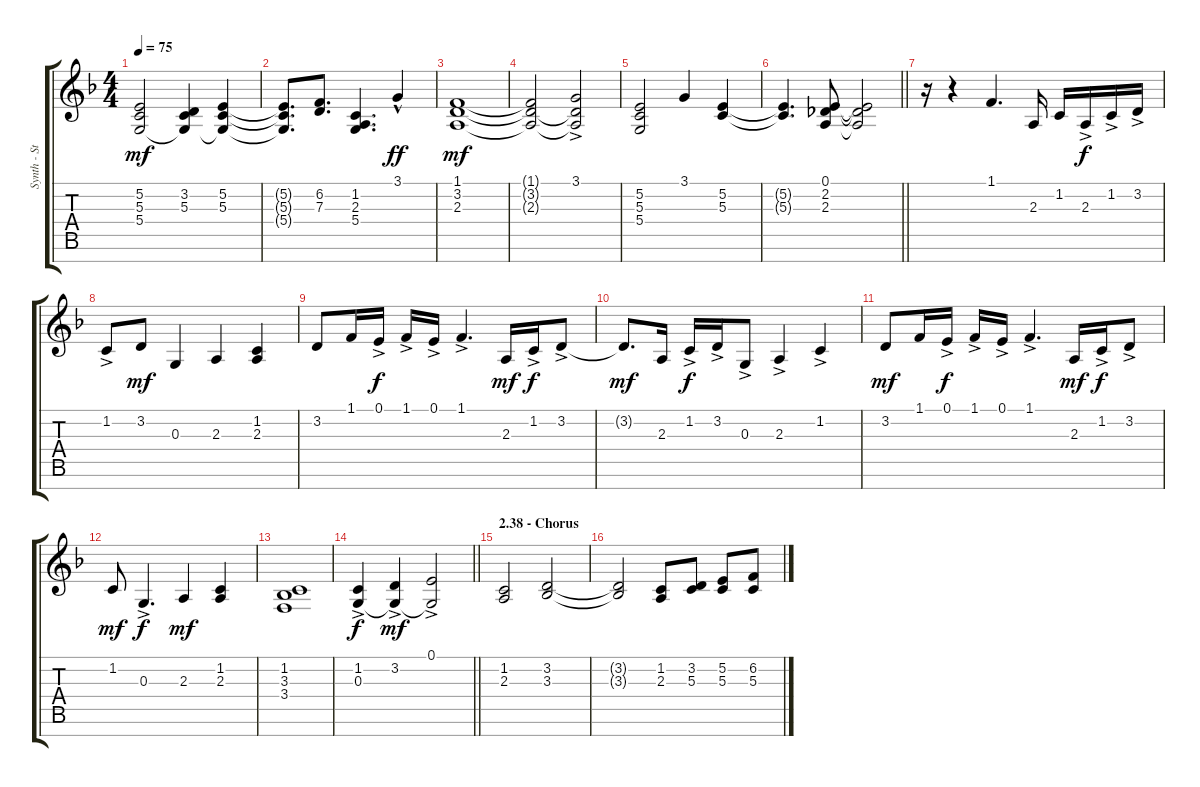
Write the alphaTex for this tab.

\track ("Synth - Strings_Rudess" "Synth - St") {instrument stringensemble2}
\staff {score tabs}
\tuning (E4 B3 G3 D3 A2 E2 B1) {hide}
\ts (4 4)
\tempo 75
\clef g2
\ks f
(5.2 5.3 5.4).2{dy mf} (3.2 5.3 5.4{t}).4 (5.2 5.3 5.4{t}).4 |
(5.2{t} 5.3{t} 5.4{t}).8{d} (6.2 7.3).8{d} (1.2 2.3 5.4).4{d} 3.1{hac}.4{dy ff} |
(1.1 3.2 2.3).1{dy mf} |
(1.1{t} 3.2{t} 2.3{t}).2 (3.1{ac} 3.2{t} 2.3{t}).2 |
(5.2 5.3 5.4).2 3.1.4 (5.2 5.3).4 |
\barLineRight lightlight
(5.2{t} 5.3{t}).4{d} (0.1 2.2 2.3).8 (0.1{t} 2.2{t} 2.3{t}).2 |
r.16 r.4 1.1.4{d} 2.3.16 1.2.16 2.3{ac}.16{dy f} 1.2{ac}.16 3.2{ac}.16 |
1.2{ac}.8 3.2.8{dy mf} 0.3.4 2.3.4 (1.2 2.3).4 |
3.2.8 1.1.16 0.1{ac}.16{dy f} 1.1{ac}.16 0.1{ac}.16 1.1{ac}.4{d} 2.3.16{dy mf} 1.2{ac}.16{dy f} 3.2{ac}.8 |
3.2{t}.8{d dy mf} 2.3.16 1.2{ac}.16{dy f} 3.2{ac}.16 0.3{ac}.8 2.3{ac}.4 1.2{ac}.4 |
3.2.8{dy mf} 1.1.16 0.1{ac}.16{dy f} 1.1{ac}.16 0.1{ac}.16 1.1{ac}.4{d} 2.3.16{dy mf} 1.2{ac}.16{dy f} 3.2{ac}.8 |
1.2.8{dy mf} 0.3{ac}.4{d dy f} 2.3.4{dy mf} (1.2 2.3).4 |
(1.2 3.3 3.4).1 |
\barLineRight lightlight
(1.2{ac} 0.3{ac}).4{dy f} (3.2{ac} 0.3{t}).4{dy mf} (0.1{ac} 0.3{t}).2 |
\section ("" "2.38 - Chorus")
(1.2 2.3).2 (3.2 3.3).2 |
(3.2{t} 3.3{t}).2 (1.2 2.3).8 (3.2 5.3).8 (5.2 5.3).8 (6.2 5.3).8
